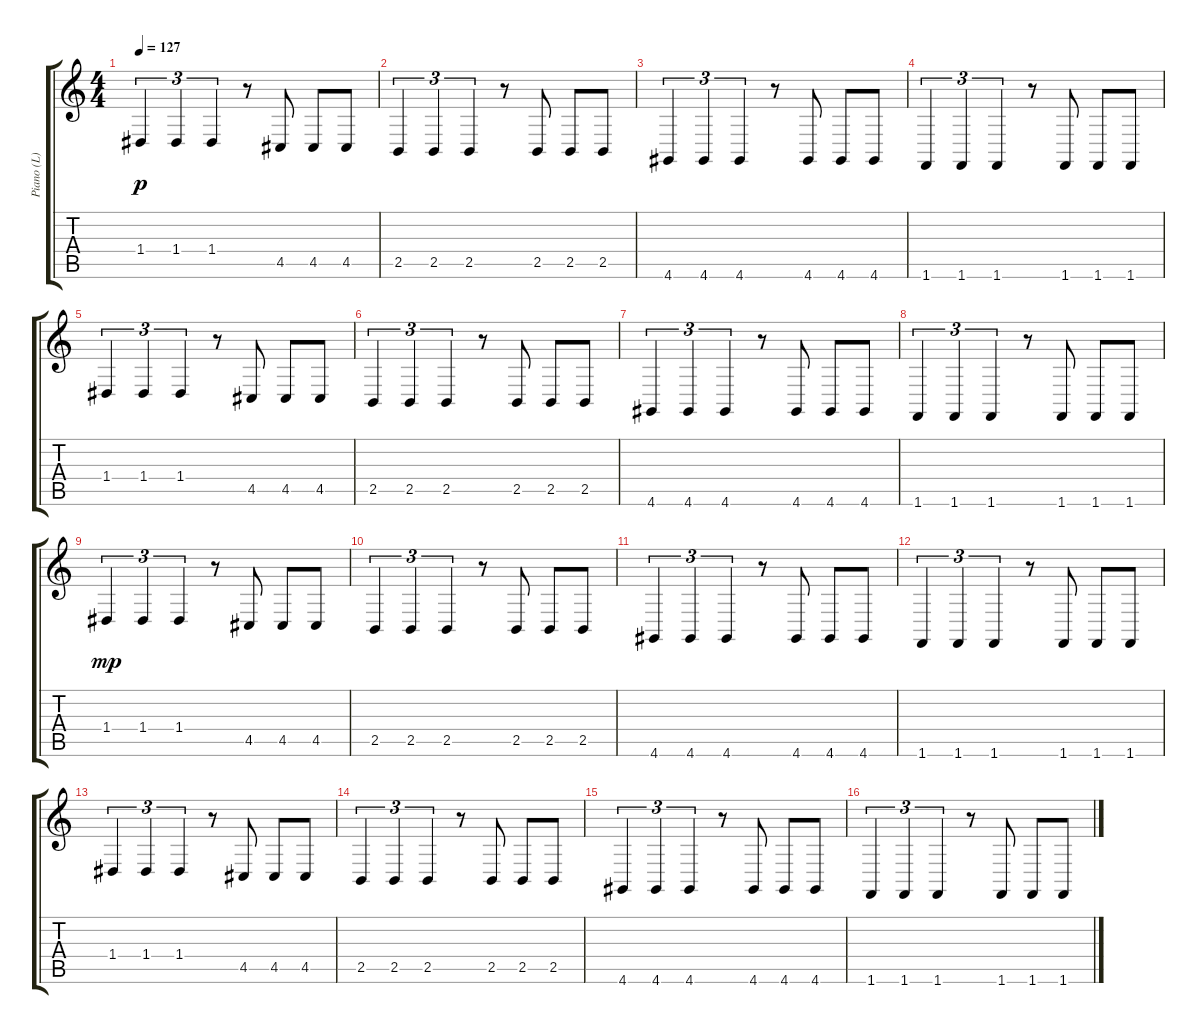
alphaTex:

\track ("Piano (L)" "Piano (L)") {instrument acousticgrandpiano}
\staff {score tabs}
\tuning (E4 B3 G3 D3 A2 E2) {hide}
\ts (4 4)
\tempo 127
\clef g2
\ks c
1.4.4{tu (3 2) dy p} 1.4.4{tu (3 2)} 1.4.4{tu (3 2)} r.8 4.5.8 4.5.8 4.5.8 |
2.5.4{tu (3 2)} 2.5.4{tu (3 2)} 2.5.4{tu (3 2)} r.8 2.5.8 2.5.8 2.5.8 |
4.6.4{tu (3 2)} 4.6.4{tu (3 2)} 4.6.4{tu (3 2)} r.8 4.6.8 4.6.8 4.6.8 |
1.6.4{tu (3 2)} 1.6.4{tu (3 2)} 1.6.4{tu (3 2)} r.8 1.6.8 1.6.8 1.6.8 |
1.4.4{tu (3 2)} 1.4.4{tu (3 2)} 1.4.4{tu (3 2)} r.8 4.5.8 4.5.8 4.5.8 |
2.5.4{tu (3 2)} 2.5.4{tu (3 2)} 2.5.4{tu (3 2)} r.8 2.5.8 2.5.8 2.5.8 |
4.6.4{tu (3 2)} 4.6.4{tu (3 2)} 4.6.4{tu (3 2)} r.8 4.6.8 4.6.8 4.6.8 |
1.6.4{tu (3 2)} 1.6.4{tu (3 2)} 1.6.4{tu (3 2)} r.8 1.6.8 1.6.8 1.6.8 |
1.4.4{tu (3 2) dy mp} 1.4.4{tu (3 2)} 1.4.4{tu (3 2)} r.8 4.5.8 4.5.8 4.5.8 |
2.5.4{tu (3 2)} 2.5.4{tu (3 2)} 2.5.4{tu (3 2)} r.8 2.5.8 2.5.8 2.5.8 |
4.6.4{tu (3 2)} 4.6.4{tu (3 2)} 4.6.4{tu (3 2)} r.8 4.6.8 4.6.8 4.6.8 |
1.6.4{tu (3 2)} 1.6.4{tu (3 2)} 1.6.4{tu (3 2)} r.8 1.6.8 1.6.8 1.6.8 |
1.4.4{tu (3 2)} 1.4.4{tu (3 2)} 1.4.4{tu (3 2)} r.8 4.5.8 4.5.8 4.5.8 |
2.5.4{tu (3 2)} 2.5.4{tu (3 2)} 2.5.4{tu (3 2)} r.8 2.5.8 2.5.8 2.5.8 |
4.6.4{tu (3 2)} 4.6.4{tu (3 2)} 4.6.4{tu (3 2)} r.8 4.6.8 4.6.8 4.6.8 |
1.6.4{tu (3 2)} 1.6.4{tu (3 2)} 1.6.4{tu (3 2)} r.8 1.6.8 1.6.8 1.6.8
